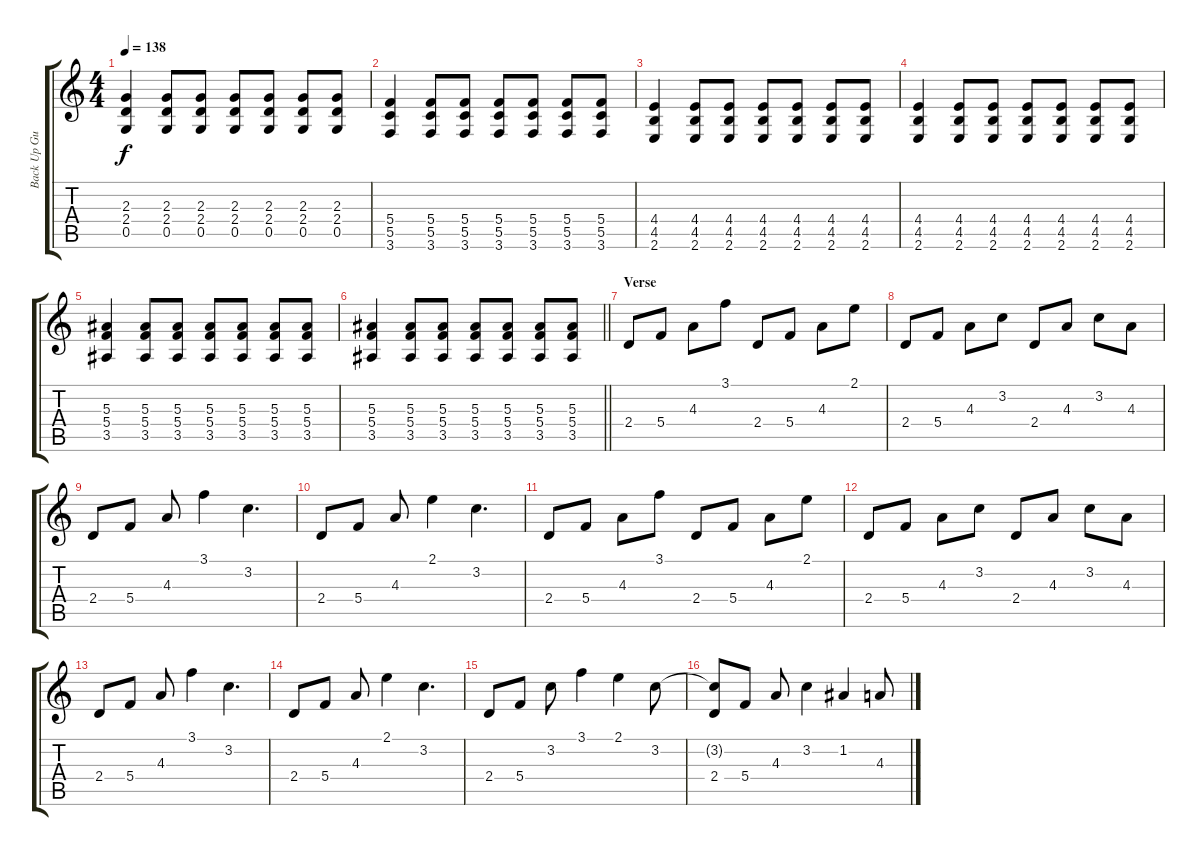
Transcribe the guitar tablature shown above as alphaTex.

\track ("Back Up Guitar" "Back Up Gu") {instrument distortionguitar}
\staff {score tabs}
\tuning (D4 A3 F3 C3 G2 D2) {hide}
\ts (4 4)
\tempo 138
\clef g2
\ks c
(2.3 2.4 0.5).4{dy f} (2.3 2.4 0.5).8 (2.3 2.4 0.5).8 (2.3 2.4 0.5).8 (2.3 2.4 0.5).8 (2.3 2.4 0.5).8 (2.3 2.4 0.5).8 |
(5.4 5.5 3.6).4 (5.4 5.5 3.6).8 (5.4 5.5 3.6).8 (5.4 5.5 3.6).8 (5.4 5.5 3.6).8 (5.4 5.5 3.6).8 (5.4 5.5 3.6).8 |
(4.4 4.5 2.6).4 (4.4 4.5 2.6).8 (4.4 4.5 2.6).8 (4.4 4.5 2.6).8 (4.4 4.5 2.6).8 (4.4 4.5 2.6).8 (4.4 4.5 2.6).8 |
(4.4 4.5 2.6).4 (4.4 4.5 2.6).8 (4.4 4.5 2.6).8 (4.4 4.5 2.6).8 (4.4 4.5 2.6).8 (4.4 4.5 2.6).8 (4.4 4.5 2.6).8 |
(5.3 5.4 3.5).4 (5.3 5.4 3.5).8 (5.3 5.4 3.5).8 (5.3 5.4 3.5).8 (5.3 5.4 3.5).8 (5.3 5.4 3.5).8 (5.3 5.4 3.5).8 |
\barLineRight lightlight
(5.3 5.4 3.5).4 (5.3 5.4 3.5).8 (5.3 5.4 3.5).8 (5.3 5.4 3.5).8 (5.3 5.4 3.5).8 (5.3 5.4 3.5).8 (5.3 5.4 3.5).8 |
\section ("" "Verse")
2.4.8{volume 9 instrument acousticguitarsteel} 5.4.8 4.3.8 3.1.8 2.4.8 5.4.8 4.3.8 2.1.8 |
2.4.8 5.4.8 4.3.8 3.2.8 2.4.8 4.3.8 3.2.8 4.3.8 |
2.4.8 5.4.8 4.3.8 3.1.4 3.2.4{d} |
2.4.8 5.4.8 4.3.8 2.1.4 3.2.4{d} |
2.4.8 5.4.8 4.3.8 3.1.8 2.4.8 5.4.8 4.3.8 2.1.8 |
2.4.8 5.4.8 4.3.8 3.2.8 2.4.8 4.3.8 3.2.8 4.3.8 |
2.4.8 5.4.8 4.3.8 3.1.4 3.2.4{d} |
2.4.8 5.4.8 4.3.8 2.1.4 3.2.4{d} |
2.4.8 5.4.8 3.2.8 3.1.4 2.1.4 3.2.8 |
(3.2{t} 2.4).8 5.4.8 4.3.8 3.2.4 1.2.4 4.3.8
